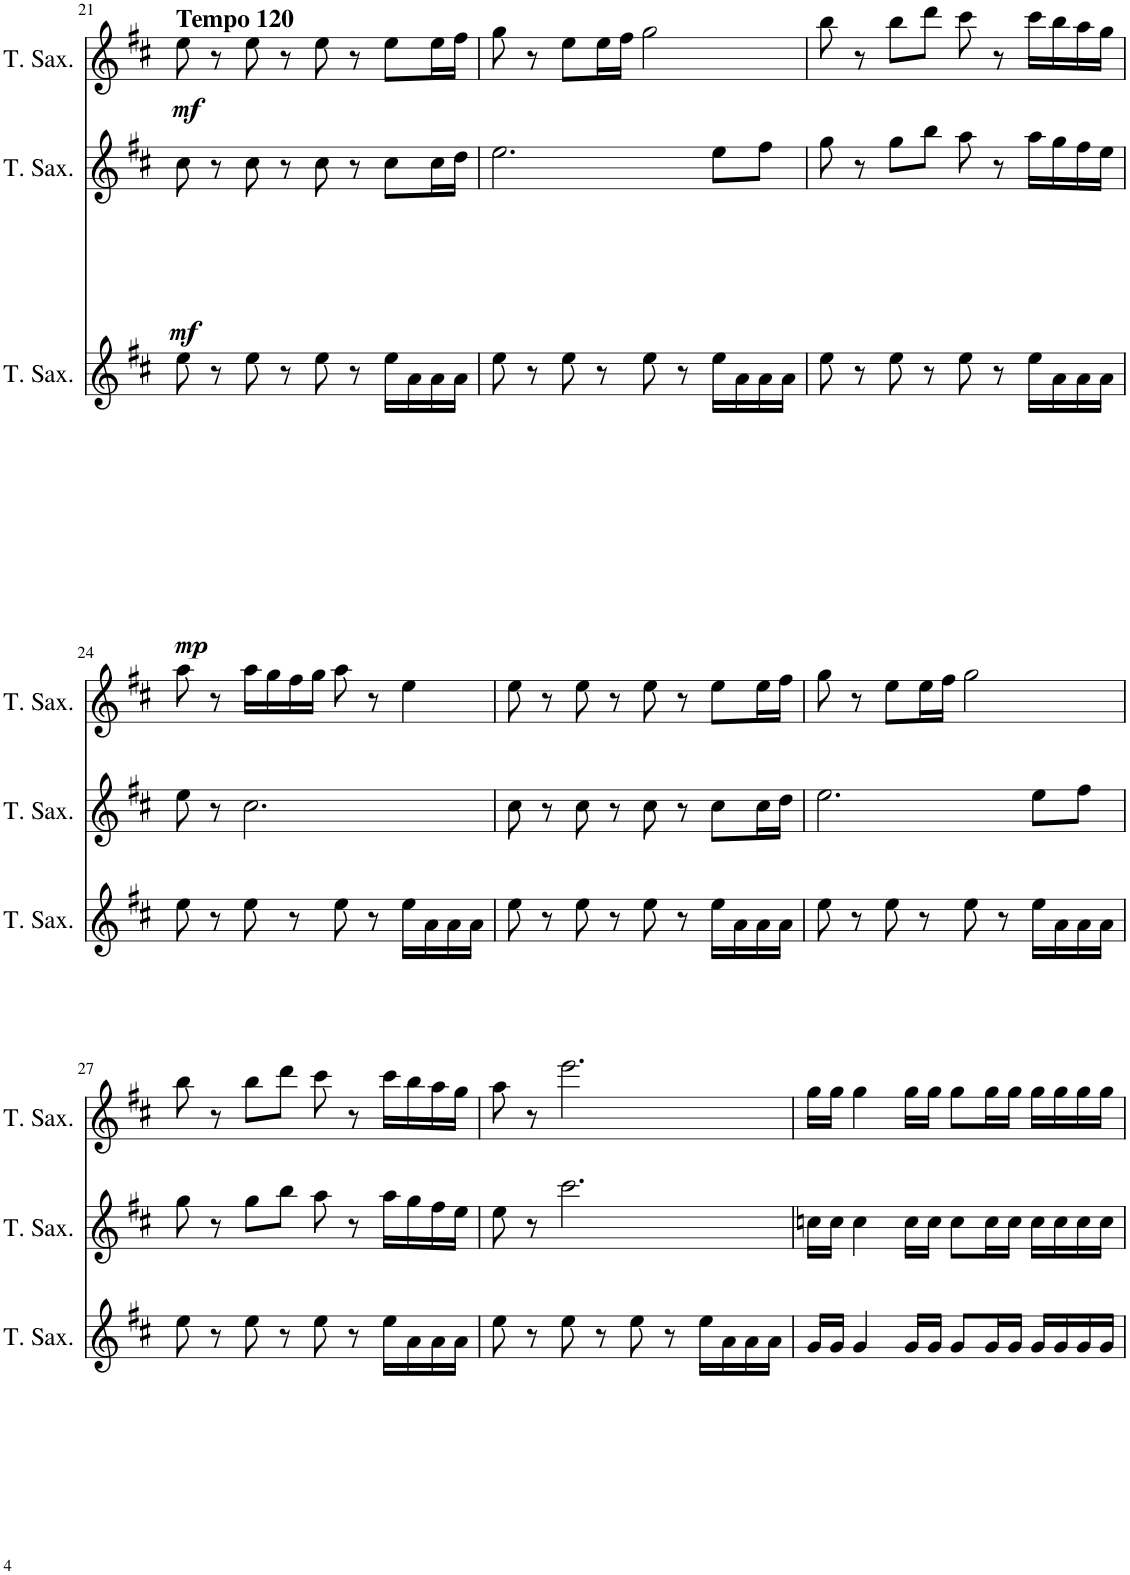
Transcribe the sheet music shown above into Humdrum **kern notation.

**kern	**dynam	**kern	**dynam	**kern	**dynam
*part3	*part3	*part2	*part2	*part1	*part1
*staff3	*staff3	*staff2	*staff2	*staff1	*staff1
*I"Tenor Saxophone	*	*I"Tenor Saxophone	*	*I"Tenor Saxophone	*
*I'T. Sax.	*	*I'T. Sax.	*	*I'T. Sax.	*
!!LO:PB:g=z
*clefG2	*	*clefG2	*	*clefG2	*
*Trd8c14	*	*Trd8c14	*	*Trd8c14	*
*k[f#c#]	*	*k[f#c#]	*	*k[f#c#]	*
*M4/4	*	*M4/4	*	*M4/4	*
=21	=21	=21	=21	=21	=21
!	!	!	!	!LO:TX:a:B:t=Tempo 120	!
!	!LO:DY:b	!	!LO:DY:b	!	!LO:DY:b
8ee\	mp	8cc#\	mf	8ee\	mf
8r	.	8r	.	8r	.
8ee\	.	8cc#\	.	8ee\	.
8r	.	8r	.	8r	.
8ee\	.	8cc#\	.	8ee\	.
8r	.	8r	.	8r	.
16ee\LL	.	8cc#\L	.	8ee\L	.
16a\	.	.	.	.	.
16a\	.	16cc#\L	.	16ee\L	.
16a\JJ	.	16dd\JJ	.	16ff#\JJ	.
=22	=22	=22	=22	=22	=22
8ee\	.	2.ee\	.	8gg\	.
8r	.	.	.	8r	.
8ee\	.	.	.	8ee\L	.
8r	.	.	.	16ee\L	.
.	.	.	.	16ff#\JJ	.
8ee\	.	.	.	2gg\	.
8r	.	.	.	.	.
16ee\LL	.	8ee\L	.	.	.
16a\	.	.	.	.	.
16a\	.	8ff#\J	.	.	.
16a\JJ	.	.	.	.	.
=23	=23	=23	=23	=23	=23
8ee\	.	8gg\	.	8bb\	.
8r	.	8r	.	8r	.
8ee\	.	8gg\L	.	8bb\L	.
8r	.	8bb\J	.	8ddd\J	.
8ee\	.	8aa\	.	8ccc#\	.
8r	.	8r	.	8r	.
16ee\LL	.	16aa\LL	.	16ccc#\LL	.
16a\	.	16gg\	.	16bb\	.
16a\	.	16ff#\	.	16aa\	.
16a\JJ	.	16ee\JJ	.	16gg\JJ	.
!!LO:LB:g=z
=24	=24	=24	=24	=24	=24
8ee\	.	8ee\	.	8aa\	.
8r	.	8r	.	8r	.
8ee\	.	2.cc#\	.	16aa\LL	.
.	.	.	.	16gg\	.
8r	.	.	.	16ff#\	.
.	.	.	.	16gg\JJ	.
8ee\	.	.	.	8aa\	.
8r	.	.	.	8r	.
16ee\LL	.	.	.	4ee\	.
16a\	.	.	.	.	.
16a\	.	.	.	.	.
16a\JJ	.	.	.	.	.
=25	=25	=25	=25	=25	=25
8ee\	.	8cc#\	.	8ee\	.
8r	.	8r	.	8r	.
8ee\	.	8cc#\	.	8ee\	.
8r	.	8r	.	8r	.
8ee\	.	8cc#\	.	8ee\	.
8r	.	8r	.	8r	.
16ee\LL	.	8cc#\L	.	8ee\L	.
16a\	.	.	.	.	.
16a\	.	16cc#\L	.	16ee\L	.
16a\JJ	.	16dd\JJ	.	16ff#\JJ	.
=26	=26	=26	=26	=26	=26
8ee\	.	2.ee\	.	8gg\	.
8r	.	.	.	8r	.
8ee\	.	.	.	8ee\L	.
8r	.	.	.	16ee\L	.
.	.	.	.	16ff#\JJ	.
8ee\	.	.	.	2gg\	.
8r	.	.	.	.	.
16ee\LL	.	8ee\L	.	.	.
16a\	.	.	.	.	.
16a\	.	8ff#\J	.	.	.
16a\JJ	.	.	.	.	.
!!LO:LB:g=z
=27	=27	=27	=27	=27	=27
8ee\	.	8gg\	.	8bb\	.
8r	.	8r	.	8r	.
8ee\	.	8gg\L	.	8bb\L	.
8r	.	8bb\J	.	8ddd\J	.
8ee\	.	8aa\	.	8ccc#\	.
8r	.	8r	.	8r	.
16ee\LL	.	16aa\LL	.	16ccc#\LL	.
16a\	.	16gg\	.	16bb\	.
16a\	.	16ff#\	.	16aa\	.
16a\JJ	.	16ee\JJ	.	16gg\JJ	.
=28	=28	=28	=28	=28	=28
8ee\	.	8ee\	.	8aa\	.
8r	.	8r	.	8r	.
8ee\	.	2.ccc#\	.	2.eee\	.
8r	.	.	.	.	.
8ee\	.	.	.	.	.
8r	.	.	.	.	.
16ee\LL	.	.	.	.	.
16a\	.	.	.	.	.
16a\	.	.	.	.	.
16a\JJ	.	.	.	.	.
=29	=29	=29	=29	=29	=29
16g/LL	.	16ccn\LL	.	16gg\LL	.
16g/JJ	.	16cc\JJ	.	16gg\JJ	.
4g/	.	4cc\	.	4gg\	.
16g/LL	.	16cc\LL	.	16gg\LL	.
16g/JJ	.	16cc\JJ	.	16gg\JJ	.
8g/L	.	8cc\L	.	8gg\L	.
16g/L	.	16cc\L	.	16gg\L	.
16g/JJ	.	16cc\JJ	.	16gg\JJ	.
16g/LL	.	16cc\LL	.	16gg\LL	.
16g/	.	16cc\	.	16gg\	.
16g/	.	16cc\	.	16gg\	.
16g/JJ	.	16cc\JJ	.	16gg\JJ	.
=	=	=	=	=	=
*-	*-	*-	*-	*-	*-
